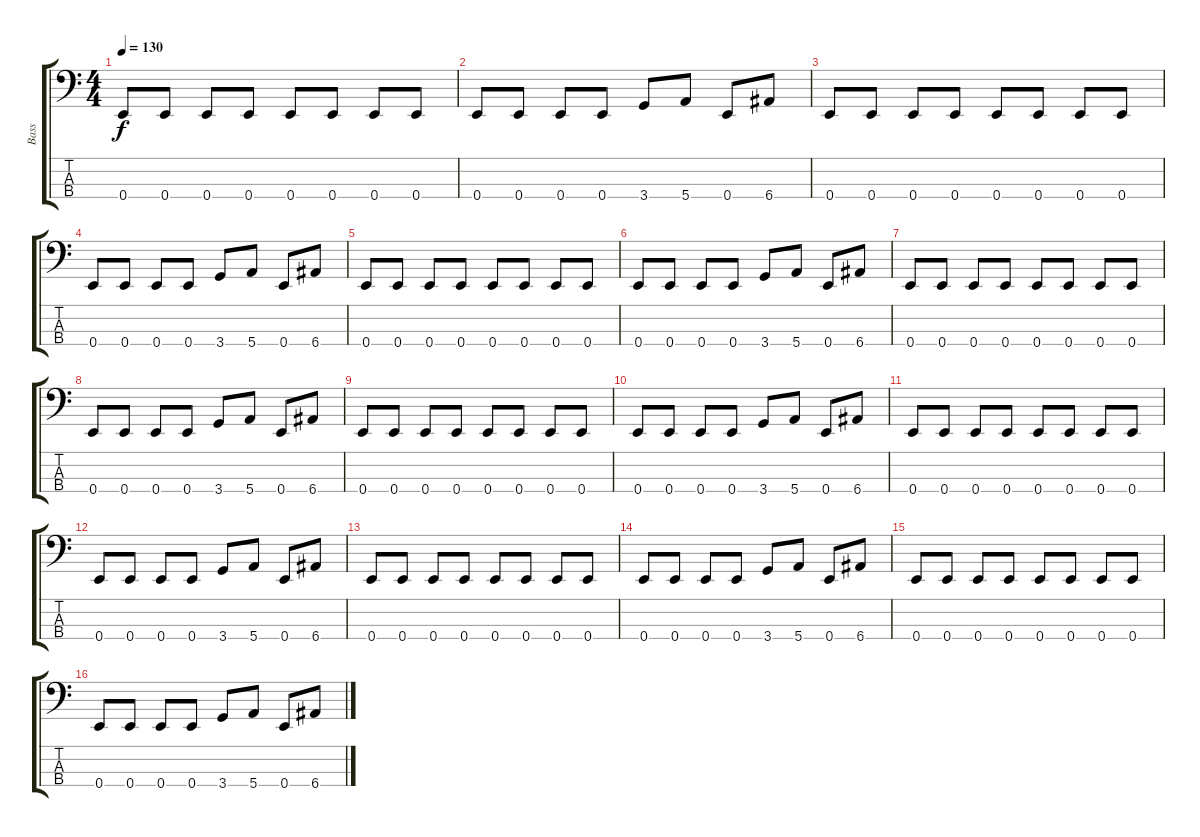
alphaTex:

\track ("Bass" "Bass") {instrument electricbassfinger}
\staff {score tabs}
\tuning (G2 D2 A1 E1) {hide}
\ts (4 4)
\tempo 130
\clef f4
\ks c
0.4.8{dy f} 0.4.8 0.4.8 0.4.8 0.4.8 0.4.8 0.4.8 0.4.8 |
0.4.8 0.4.8 0.4.8 0.4.8 3.4.8 5.4.8 0.4.8 6.4.8 |
0.4.8 0.4.8 0.4.8 0.4.8 0.4.8 0.4.8 0.4.8 0.4.8 |
0.4.8 0.4.8 0.4.8 0.4.8 3.4.8 5.4.8 0.4.8 6.4.8 |
0.4.8 0.4.8 0.4.8 0.4.8 0.4.8 0.4.8 0.4.8 0.4.8 |
0.4.8 0.4.8 0.4.8 0.4.8 3.4.8 5.4.8 0.4.8 6.4.8 |
0.4.8 0.4.8 0.4.8 0.4.8 0.4.8 0.4.8 0.4.8 0.4.8 |
0.4.8 0.4.8 0.4.8 0.4.8 3.4.8 5.4.8 0.4.8 6.4.8 |
0.4.8 0.4.8 0.4.8 0.4.8 0.4.8 0.4.8 0.4.8 0.4.8 |
0.4.8 0.4.8 0.4.8 0.4.8 3.4.8 5.4.8 0.4.8 6.4.8 |
0.4.8 0.4.8 0.4.8 0.4.8 0.4.8 0.4.8 0.4.8 0.4.8 |
0.4.8 0.4.8 0.4.8 0.4.8 3.4.8 5.4.8 0.4.8 6.4.8 |
0.4.8 0.4.8 0.4.8 0.4.8 0.4.8 0.4.8 0.4.8 0.4.8 |
0.4.8 0.4.8 0.4.8 0.4.8 3.4.8 5.4.8 0.4.8 6.4.8 |
0.4.8 0.4.8 0.4.8 0.4.8 0.4.8 0.4.8 0.4.8 0.4.8 |
0.4.8 0.4.8 0.4.8 0.4.8 3.4.8 5.4.8 0.4.8 6.4.8
